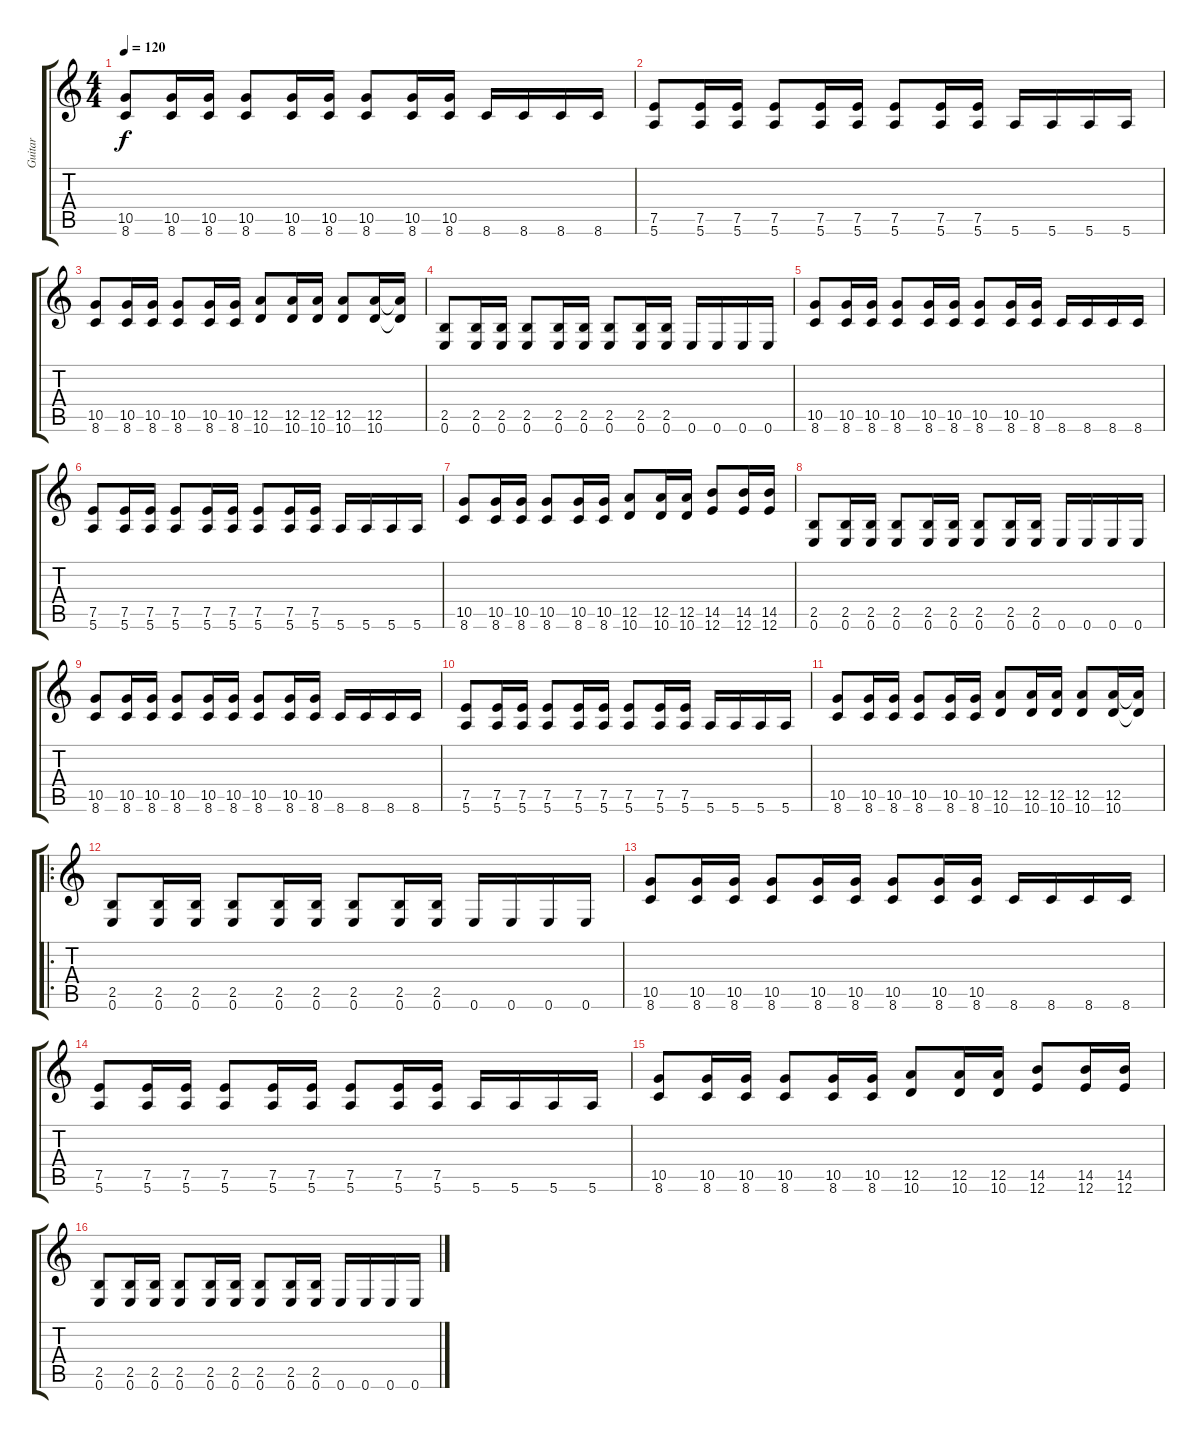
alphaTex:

\track ("Guitar" "Guitar") {instrument distortionguitar}
\staff {score tabs}
\tuning (E4 B3 G3 D3 A2 E2) {hide}
\ts (4 4)
\tempo 120
\clef g2
\ks c
(10.5 8.6).8{dy f} (10.5 8.6).16 (10.5 8.6).16 (10.5 8.6).8 (10.5 8.6).16 (10.5 8.6).16 (10.5 8.6).8 (10.5 8.6).16 (10.5 8.6).16 8.6.16 8.6.16 8.6.16 8.6.16 |
(7.5 5.6).8 (7.5 5.6).16 (7.5 5.6).16 (7.5 5.6).8 (7.5 5.6).16 (7.5 5.6).16 (7.5 5.6).8 (7.5 5.6).16 (7.5 5.6).16 5.6.16 5.6.16 5.6.16 5.6.16 |
(10.5 8.6).8 (10.5 8.6).16 (10.5 8.6).16 (10.5 8.6).8 (10.5 8.6).16 (10.5 8.6).16 (12.5 10.6).8 (12.5 10.6).16 (12.5 10.6).16 (12.5 10.6).8 (12.5 10.6).16 (12.5{t} 10.6{t}).16 |
(2.5 0.6).8 (2.5 0.6).16 (2.5 0.6).16 (2.5 0.6).8 (2.5 0.6).16 (2.5 0.6).16 (2.5 0.6).8 (2.5 0.6).16 (2.5 0.6).16 0.6.16 0.6.16 0.6.16 0.6.16 |
(10.5 8.6).8 (10.5 8.6).16 (10.5 8.6).16 (10.5 8.6).8 (10.5 8.6).16 (10.5 8.6).16 (10.5 8.6).8 (10.5 8.6).16 (10.5 8.6).16 8.6.16 8.6.16 8.6.16 8.6.16 |
(7.5 5.6).8 (7.5 5.6).16 (7.5 5.6).16 (7.5 5.6).8 (7.5 5.6).16 (7.5 5.6).16 (7.5 5.6).8 (7.5 5.6).16 (7.5 5.6).16 5.6.16 5.6.16 5.6.16 5.6.16 |
(10.5 8.6).8 (10.5 8.6).16 (10.5 8.6).16 (10.5 8.6).8 (10.5 8.6).16 (10.5 8.6).16 (12.5 10.6).8 (12.5 10.6).16 (12.5 10.6).16 (14.5 12.6).8 (14.5 12.6).16 (14.5 12.6).16 |
(2.5 0.6).8 (2.5 0.6).16 (2.5 0.6).16 (2.5 0.6).8 (2.5 0.6).16 (2.5 0.6).16 (2.5 0.6).8 (2.5 0.6).16 (2.5 0.6).16 0.6.16 0.6.16 0.6.16 0.6.16 |
(10.5 8.6).8 (10.5 8.6).16 (10.5 8.6).16 (10.5 8.6).8 (10.5 8.6).16 (10.5 8.6).16 (10.5 8.6).8 (10.5 8.6).16 (10.5 8.6).16 8.6.16 8.6.16 8.6.16 8.6.16 |
(7.5 5.6).8 (7.5 5.6).16 (7.5 5.6).16 (7.5 5.6).8 (7.5 5.6).16 (7.5 5.6).16 (7.5 5.6).8 (7.5 5.6).16 (7.5 5.6).16 5.6.16 5.6.16 5.6.16 5.6.16 |
(10.5 8.6).8 (10.5 8.6).16 (10.5 8.6).16 (10.5 8.6).8 (10.5 8.6).16 (10.5 8.6).16 (12.5 10.6).8 (12.5 10.6).16 (12.5 10.6).16 (12.5 10.6).8 (12.5 10.6).16 (12.5{t} 10.6{t}).16 |
\ro
(2.5 0.6).8 (2.5 0.6).16 (2.5 0.6).16 (2.5 0.6).8 (2.5 0.6).16 (2.5 0.6).16 (2.5 0.6).8 (2.5 0.6).16 (2.5 0.6).16 0.6.16 0.6.16 0.6.16 0.6.16 |
(10.5 8.6).8 (10.5 8.6).16 (10.5 8.6).16 (10.5 8.6).8 (10.5 8.6).16 (10.5 8.6).16 (10.5 8.6).8 (10.5 8.6).16 (10.5 8.6).16 8.6.16 8.6.16 8.6.16 8.6.16 |
(7.5 5.6).8 (7.5 5.6).16 (7.5 5.6).16 (7.5 5.6).8 (7.5 5.6).16 (7.5 5.6).16 (7.5 5.6).8 (7.5 5.6).16 (7.5 5.6).16 5.6.16 5.6.16 5.6.16 5.6.16 |
(10.5 8.6).8 (10.5 8.6).16 (10.5 8.6).16 (10.5 8.6).8 (10.5 8.6).16 (10.5 8.6).16 (12.5 10.6).8 (12.5 10.6).16 (12.5 10.6).16 (14.5 12.6).8 (14.5 12.6).16 (14.5 12.6).16 |
(2.5 0.6).8 (2.5 0.6).16 (2.5 0.6).16 (2.5 0.6).8 (2.5 0.6).16 (2.5 0.6).16 (2.5 0.6).8 (2.5 0.6).16 (2.5 0.6).16 0.6.16 0.6.16 0.6.16 0.6.16
